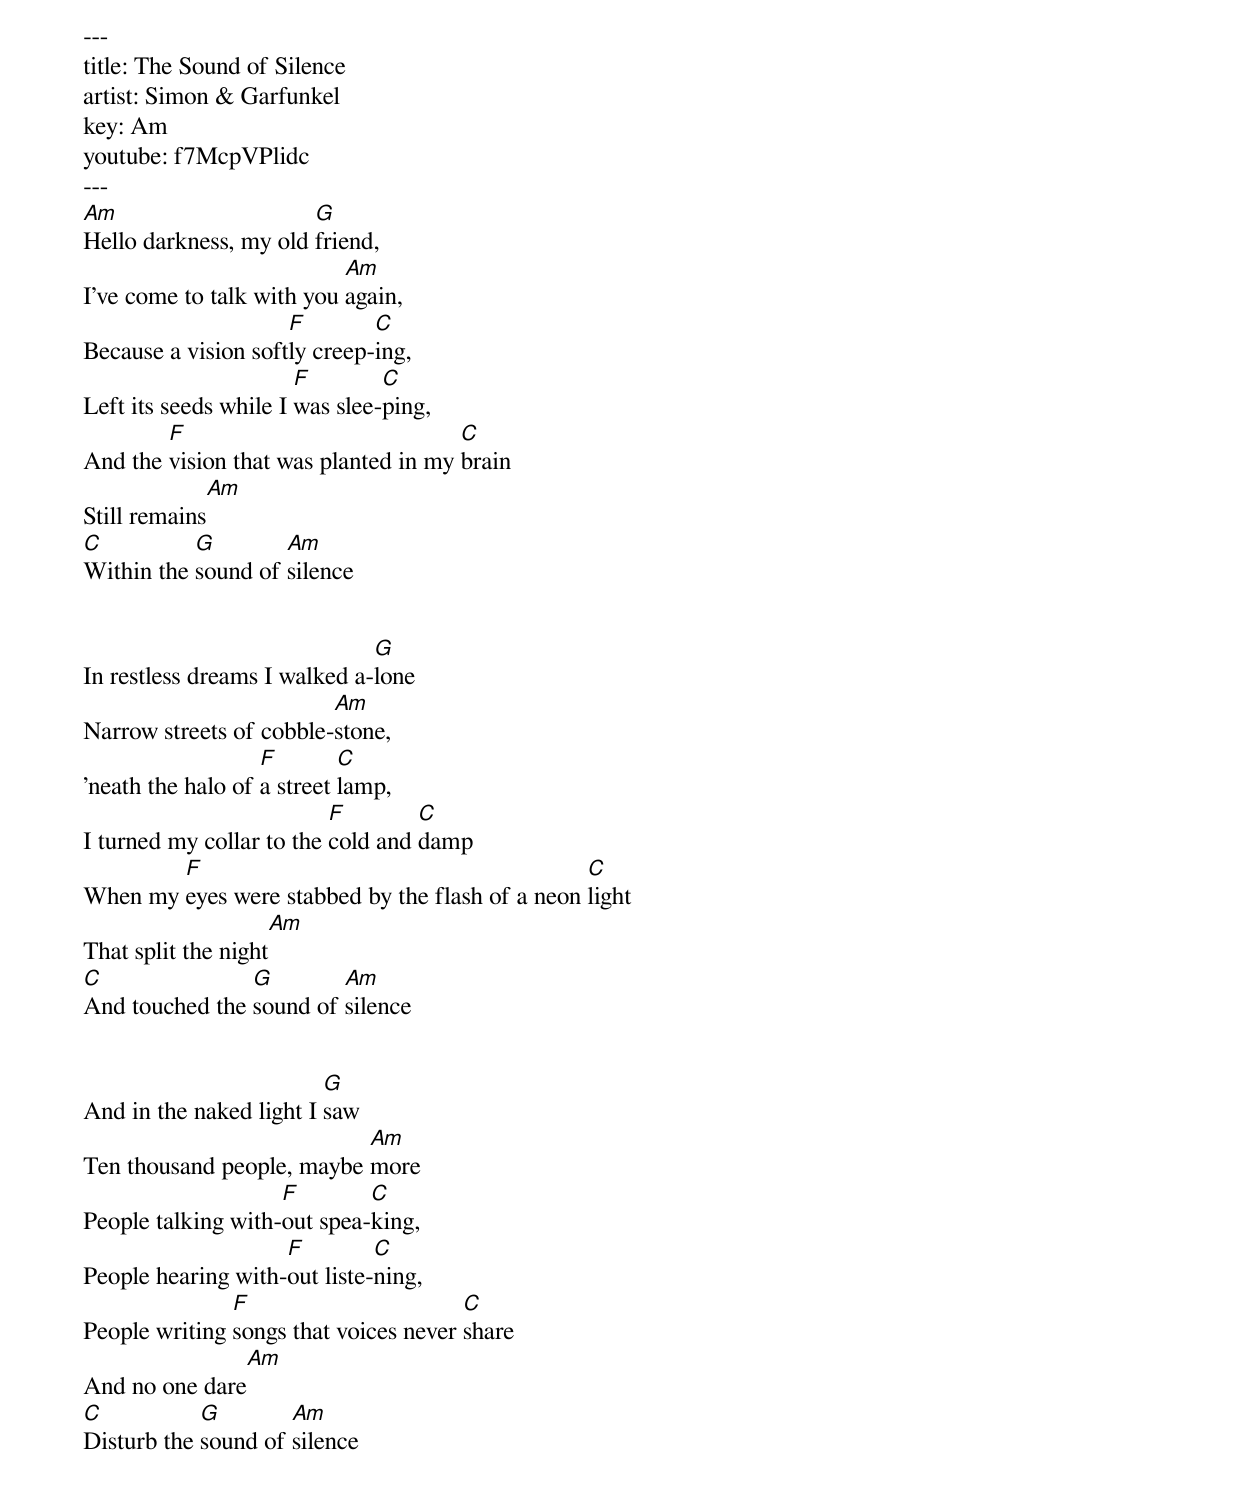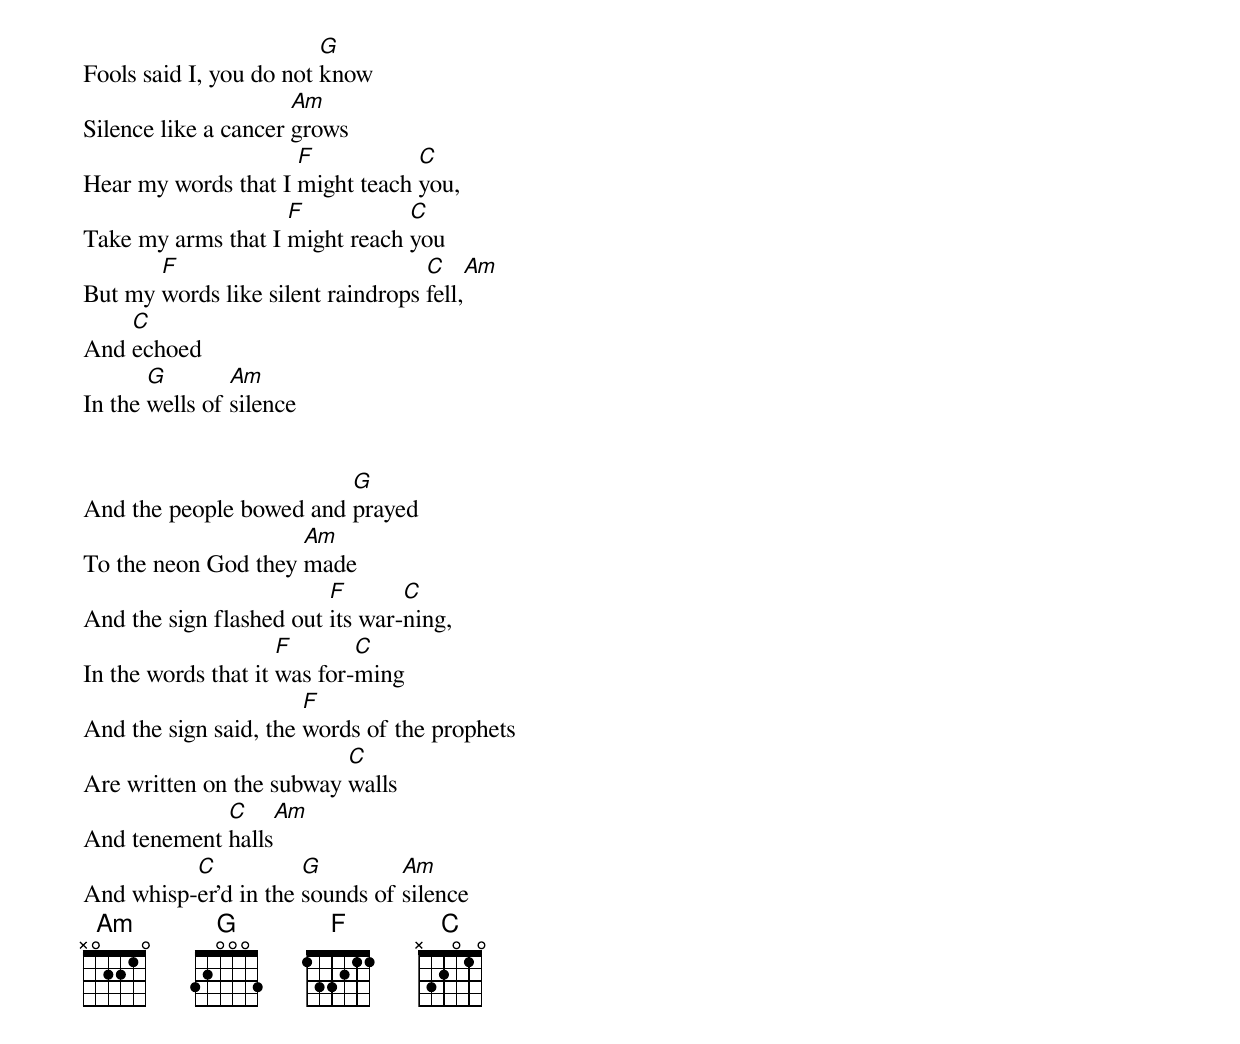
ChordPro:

---
title: The Sound of Silence
artist: Simon & Garfunkel
key: Am
youtube: f7McpVPlidc
---
[Am]Hello darkness, my old [G]friend,
I've come to talk with you [Am]again,
Because a vision soft[F]ly creep-[C]ing,
Left its seeds while I [F]was slee-[C]ping,
And the [F]vision that was planted in my [C]brain
Still remains[Am]
[C]Within the [G]sound of [Am]silence


In restless dreams I walked a-[G]lone
Narrow streets of cobble-[Am]stone,
'neath the halo of [F]a street [C]lamp,
I turned my collar to the [F]cold and [C]damp
When my [F]eyes were stabbed by the flash of a neon [C]light
That split the night[Am]
[C]And touched the [G]sound of [Am]silence


And in the naked light I [G]saw
Ten thousand people, maybe [Am]more
People talking with-[F]out spea-[C]king,
People hearing with-[F]out liste-[C]ning,
People writing [F]songs that voices never [C]share
And no one dare[Am]
[C]Disturb the [G]sound of [Am]silence


Fools said I, you do not [G]know
Silence like a cancer [Am]grows
Hear my words that I [F]might teach [C]you,
Take my arms that I [F]might reach [C]you
But my [F]words like silent raindrops [C]fell,[Am]
And [C]echoed
In the [G]wells of [Am]silence


And the people bowed and [G]prayed
To the neon God they [Am]made
And the sign flashed out [F]its war-[C]ning,
In the words that it [F]was for-[C]ming
And the sign said, the [F]words of the prophets
Are written on the subway [C]walls
And tenement [C]halls[Am]
And whisp-[C]er'd in the [G]sounds of [Am]silence
